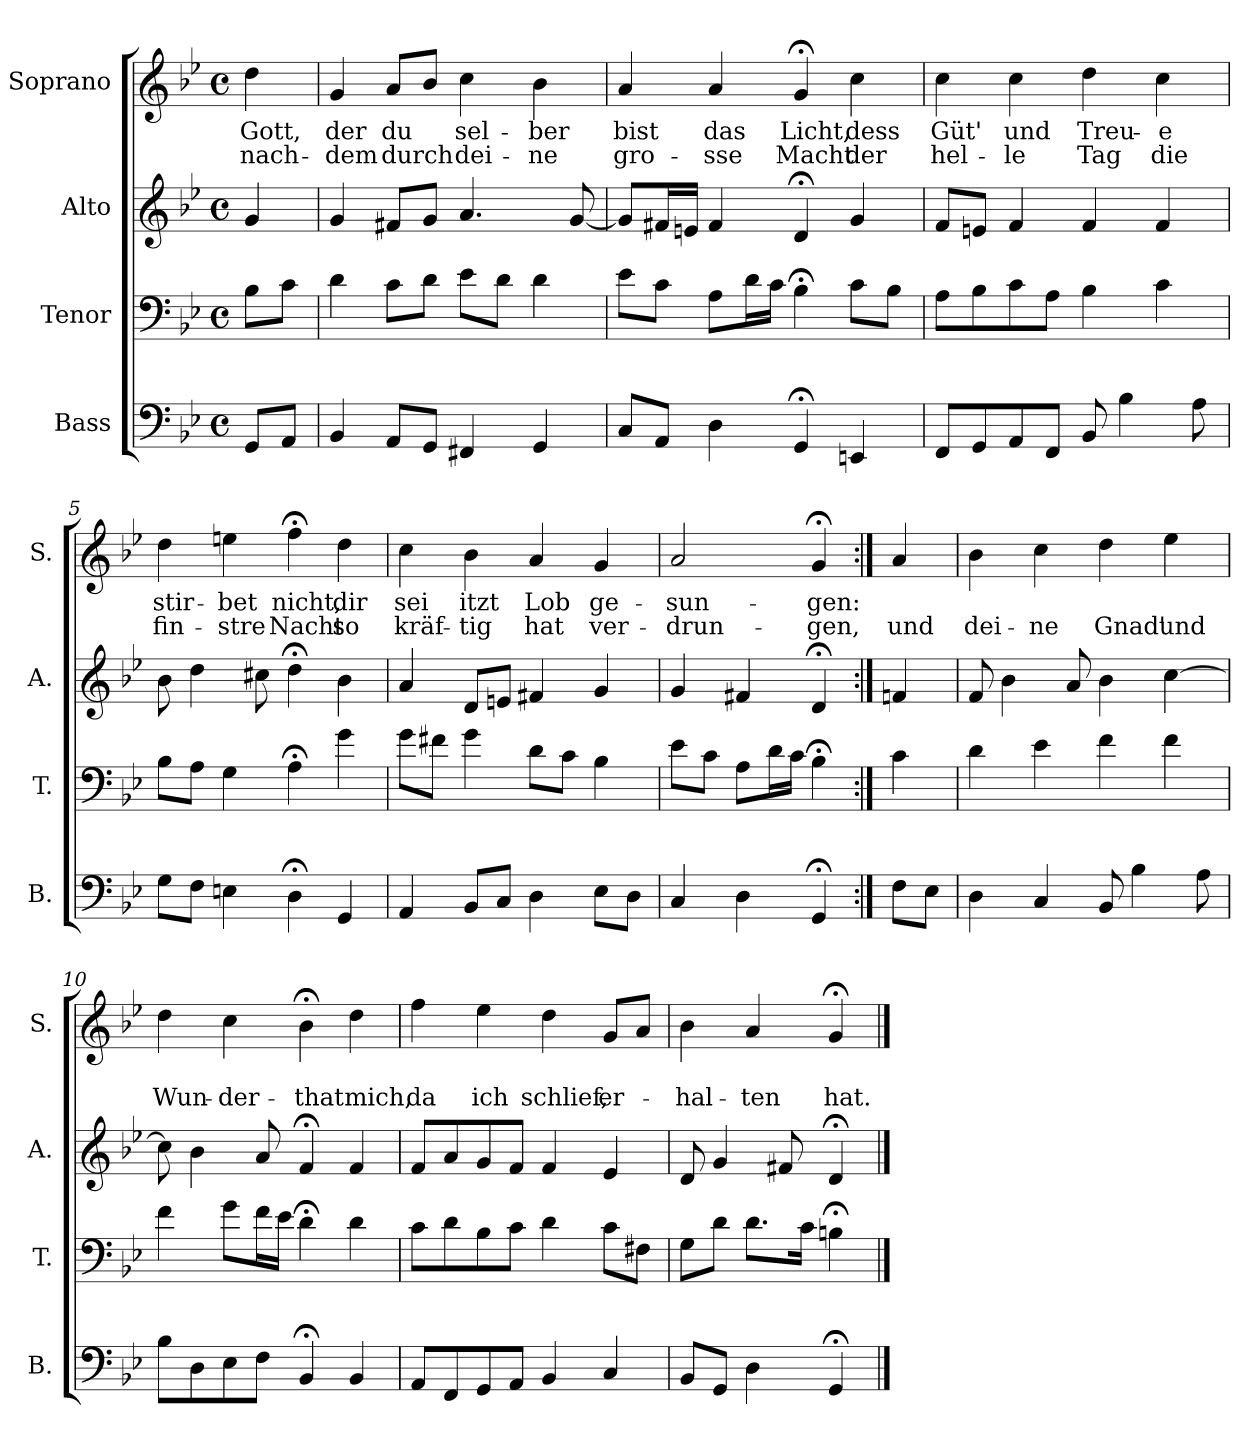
**kern	**kern	**kern	**kern	**text	**text
*part4	*part3	*part2	*part1	*part1	*part1
*staff4	*staff3	*staff2	*staff1	*staff1	*staff1
*I"Bass	*I"Tenor	*I"Alto	*I"Soprano	*	*
*I'B.	*I'T.	*I'A.	*I'S.	*	*
*clefF4	*clefF4	*clefG2	*clefG2	*	*
*k[b-e-]	*k[b-e-]	*k[b-e-]	*k[b-e-]	*	*
*B-:	*B-:	*B-:	*g:	*	*
*M4/4	*M4/4	*M4/4	*M4/4	*	*
*met(c)	*met(c)	*met(c)	*met(c)	*	*
=1	=1	=1	=1	=1	=1
!	!	!	!	!LO:LY:b	!LO:LY:b
8GG/L	8B-\L	4g/	4dd\	Gott,	nach-
8AA/J	8c\J	.	.	.	.
=2	=2	=2	=2	=2	=2
!	!	!	!	!LO:LY:b	!LO:LY:b
4BB-/	4d\	4g/	4g/	der	-dem
!	!	!	!	!LO:LY:b	!LO:LY:b
8AA/L	8c\L	8f#X/L	8a/L	du	durch
8GG/J	8d\J	8g/J	8b-/J	.	.
!	!	!	!	!LO:LY:b	!LO:LY:b
4FF#X/	8e-\L	4.a/	4cc\	sel-	dei-
.	8d\J	.	.	.	.
!	!	!	!	!LO:LY:b	!LO:LY:b
4GG/	4d\	.	4b-\	-ber	-ne
.	.	[8g/	.	.	.
=3	=3	=3	=3	=3	=3
!	!	!	!	!LO:LY:b	!LO:LY:b
8C/L	8e-\L	8g/L]	4a/	bist	gro-
8AA/J	8c\J	16f#X/L	.	.	.
.	.	16en/JJ	.	.	.
!	!	!	!	!LO:LY:b	!LO:LY:b
4D\	8A\L	4f#/	4a/	das	-sse
.	16d\L	.	.	.	.
.	16c\JJ	.	.	.	.
!	!	!	!	!LO:LY:b	!LO:LY:b
4GG;</	4B-;<\	4d;</	4g;</	Licht,	Macht
!	!	!	!	!LO:LY:b	!LO:LY:b
4EEn/	8c\L	4g/	4cc\	dess	der
.	8B-\J	.	.	.	.
=4	=4	=4	=4	=4	=4
!	!	!	!	!LO:LY:b	!LO:LY:b
8FF/L	8A\L	8f/L	4cc\	Güt'	hel-
8GG/	8B-\	8en/J	.	.	.
!	!	!	!	!LO:LY:b	!LO:LY:b
8AA/	8c\	4f/	4cc\	und	-le
8FF/J	8A\J	.	.	.	.
!	!	!	!	!LO:LY:b	!LO:LY:b
8BB-/	4B-\	4f/	4dd\	Treu-	Tag
4B-\	.	.	.	.	.
!	!	!	!	!LO:LY:b	!LO:LY:b
.	4c\	4f/	4cc\	-e	die
8A\	.	.	.	.	.
!!LO:LB:g=z
=5	=5	=5	=5	=5	=5
!	!	!	!	!LO:LY:b	!LO:LY:b
8G\L	8B-\L	8b-\	4dd\	stir-	fin-
8F\J	8A\J	4dd\	.	.	.
!	!	!	!	!LO:LY:b	!LO:LY:b
4En\	4G\	.	4een\	-bet	-stre
.	.	8cc#X\	.	.	.
!	!	!	!	!LO:LY:b	!LO:LY:b
4D;<\	4A;<\	4dd;<\	4ff;<\	nicht,	Nacht
!	!	!	!	!LO:LY:b	!LO:LY:b
4GG/	4g\	4b-\	4dd\	dir	so
=6	=6	=6	=6	=6	=6
!	!	!	!	!LO:LY:b	!LO:LY:b
4AA/	8g\L	4a/	4cc\	sei	kräf-
.	8f#X\J	.	.	.	.
!	!	!	!	!LO:LY:b	!LO:LY:b
8BB-/L	4g\	8d/L	4b-\	itzt	-tig
8C/J	.	8en/J	.	.	.
!	!	!	!	!LO:LY:b	!LO:LY:b
4D\	8d\L	4f#X/	4a/	Lob	hat
.	8c\J	.	.	.	.
!	!	!	!	!LO:LY:b	!LO:LY:b
8E-\L	4B-\	4g/	4g/	ge-	ver-
8D\J	.	.	.	.	.
=7	=7	=7	=7	=7	=7
!	!	!	!	!LO:LY:b	!LO:LY:b
4C/	8e-\L	4g/	2a/	-sun-	-drun-
.	8c\J	.	.	.	.
4D\	8A\L	4f#X/	.	.	.
.	16d\L	.	.	.	.
.	16c\JJ	.	.	.	.
!	!	!	!	!LO:LY:b	!LO:LY:b
4GG;</	4B-;<\	4d;</	4g;</	gen:	-gen,
!!LO:PB:g=z
=8:|!	=8:|!	=8:|!	=8:|!	=8:|!	=8:|!
!	!	!	!	!	!LO:LY:b
8F\L	4c\	4fn/	4a/	.	und
8E-\J	.	.	.	.	.
=9	=9	=9	=9	=9	=9
!	!	!	!	!	!LO:LY:b
4D\	4d\	8f/	4b-\	.	dei-
.	.	4b-\	.	.	.
!	!	!	!	!	!LO:LY:b
4C/	4e-\	.	4cc\	.	-ne
.	.	8a/	.	.	.
!	!	!	!	!	!LO:LY:b
8BB-/	4f\	4b-\	4dd\	.	Gnad'
4B-\	.	.	.	.	.
!	!	!	!	!	!LO:LY:b
.	4f\	[4cc\	4ee-\	.	und
8A\	.	.	.	.	.
=10	=10	=10	=10	=10	=10
!	!	!	!	!	!LO:LY:b
8B-\L	4f\	8cc\]	4dd\	.	Wun-
8D\	.	4b-\	.	.	.
!	!	!	!	!	!LO:LY:b
8E-\	8g\L	.	4cc\	.	-der-
8F\J	16f\L	8a/	.	.	.
.	16e-\JJ	.	.	.	.
!	!	!	!	!	!LO:LY:b
4BB-;</	4d;<\	4f;</	4b-;<\	.	-that
!	!	!	!	!	!LO:LY:b
4BB-/	4d\	4f/	4dd\	.	mich,
=11	=11	=11	=11	=11	=11
!	!	!	!	!	!LO:LY:b
8AA/L	8c\L	8f/L	4ff\	.	da
8FF/	8d\	8a/	.	.	.
!	!	!	!	!	!LO:LY:b
8GG/	8B-\	8g/	4ee-\	.	ich
8AA/J	8c\J	8f/J	.	.	.
!	!	!	!	!	!LO:LY:b
4BB-/	4d\	4f/	4dd\	.	schlief,
!	!	!	!	!	!LO:LY:b
4C/	8c\L	4e-/	8g/L	.	er-
.	8F#X\J	.	8a/J	.	.
=12	=12	=12	=12	=12	=12
!	!	!	!	!	!LO:LY:b
8BB-/L	8G\L	8d/	4b-\	.	-hal-
8GG/J	8d\J	4g/	.	.	.
!	!	!	!	!	!LO:LY:b
4D\	8.d\L	.	4a/	.	-ten
.	.	8f#X/	.	.	.
.	16c\Jk	.	.	.	.
!	!	!	!	!	!LO:LY:b
4GG;</	4Bn;<\	4d;</	4g;</	.	hat.
==	==	==	==	==	==
*-	*-	*-	*-	*-	*-
